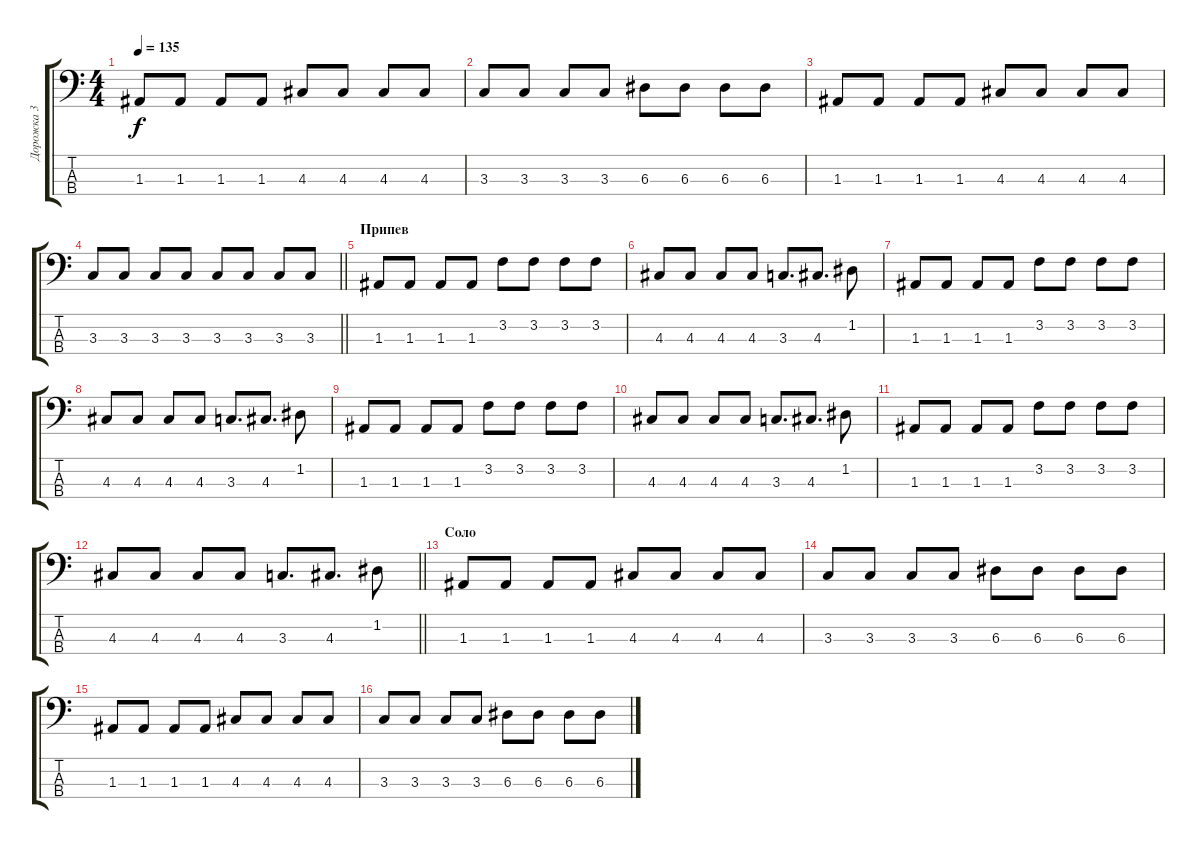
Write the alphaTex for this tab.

\track ("Дорожка 3" "Дорожка 3") {instrument electricbassfinger}
\staff {score tabs}
\tuning (G2 D2 A1 E1) {hide}
\ts (4 4)
\tempo 135
\clef f4
\ks c
1.3.8{dy f} 1.3.8 1.3.8 1.3.8 4.3.8 4.3.8 4.3.8 4.3.8 |
3.3.8 3.3.8 3.3.8 3.3.8 6.3.8 6.3.8 6.3.8 6.3.8 |
1.3.8 1.3.8 1.3.8 1.3.8 4.3.8 4.3.8 4.3.8 4.3.8 |
\barLineRight lightlight
3.3.8 3.3.8 3.3.8 3.3.8 3.3.8 3.3.8 3.3.8 3.3.8 |
\section ("" "Припев")
1.3.8 1.3.8 1.3.8 1.3.8 3.2.8 3.2.8 3.2.8 3.2.8 |
4.3.8 4.3.8 4.3.8 4.3.8 3.3.8{d} 4.3.8{d} 1.2.8 |
1.3.8 1.3.8 1.3.8 1.3.8 3.2.8 3.2.8 3.2.8 3.2.8 |
4.3.8 4.3.8 4.3.8 4.3.8 3.3.8{d} 4.3.8{d} 1.2.8 |
1.3.8 1.3.8 1.3.8 1.3.8 3.2.8 3.2.8 3.2.8 3.2.8 |
4.3.8 4.3.8 4.3.8 4.3.8 3.3.8{d} 4.3.8{d} 1.2.8 |
1.3.8 1.3.8 1.3.8 1.3.8 3.2.8 3.2.8 3.2.8 3.2.8 |
\barLineRight lightlight
4.3.8 4.3.8 4.3.8 4.3.8 3.3.8{d} 4.3.8{d} 1.2.8 |
\section ("" "Соло")
1.3.8 1.3.8 1.3.8 1.3.8 4.3.8 4.3.8 4.3.8 4.3.8 |
3.3.8 3.3.8 3.3.8 3.3.8 6.3.8 6.3.8 6.3.8 6.3.8 |
1.3.8 1.3.8 1.3.8 1.3.8 4.3.8 4.3.8 4.3.8 4.3.8 |
3.3.8 3.3.8 3.3.8 3.3.8 6.3.8 6.3.8 6.3.8 6.3.8
